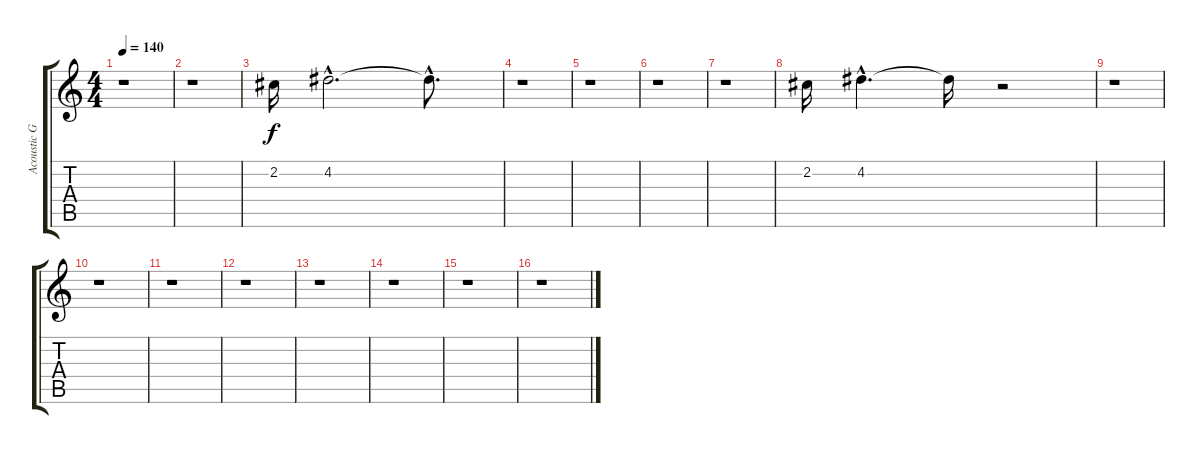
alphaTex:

\track ("Acoustic Guitar" "Acoustic G") {instrument acousticguitarnylon}
\staff {score tabs}
\tuning (E4 B3 G3 D3 A2 E2) {hide}
\ts (4 4)
\tempo 140
\clef g2
\ks c
r.1{dy f} |
r.1 |
2.2.16{balance 0} 4.2{hac}.2{d} 4.2{hac t}.8{d} |
r.1 |
r.1 |
r.1 |
r.1 |
2.2.16{balance 0} 4.2{hac}.4{d} 4.2{t}.16 r.2 |
r.1 |
r.1 |
r.1 |
r.1 |
r.1 |
r.1 |
r.1 |
r.1
